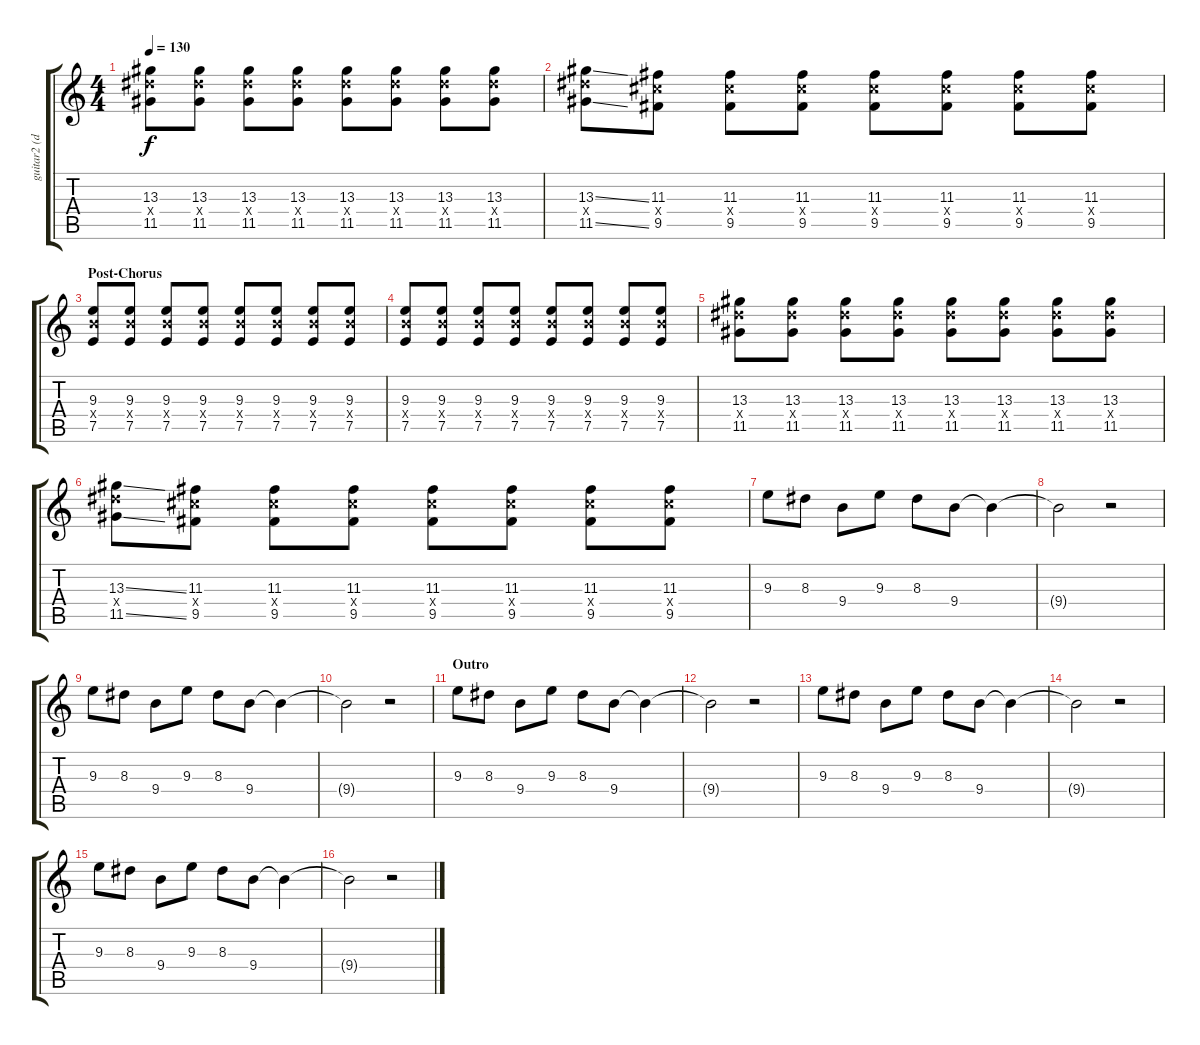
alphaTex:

\track ("guitar2 (dist.)" "guitar2 (d") {instrument distortionguitar}
\staff {score tabs}
\tuning (E4 B3 G3 D3 A2 E2) {hide}
\ts (4 4)
\tempo 130
\clef g2
\ks c
(13.3 13.4{x} 11.5).8{dy f} (13.3 13.4{x} 11.5).8 (13.3 13.4{x} 11.5).8 (13.3 13.4{x} 11.5).8 (13.3 13.4{x} 11.5).8 (13.3 13.4{x} 11.5).8 (13.3 13.4{x} 11.5).8 (13.3 13.4{x} 11.5).8 |
(13.3{ss} 13.4{x} 11.5{ss}).8 (11.3 11.4{x} 9.5).8 (11.3 11.4{x} 9.5).8 (11.3 11.4{x} 9.5).8 (11.3 11.4{x} 9.5).8 (11.3 11.4{x} 9.5).8 (11.3 11.4{x} 9.5).8 (11.3 11.4{x} 9.5).8 |
\section ("" "Post-Chorus")
(9.3 9.4{x} 7.5).8 (9.3 9.4{x} 7.5).8 (9.3 9.4{x} 7.5).8 (9.3 9.4{x} 7.5).8 (9.3 9.4{x} 7.5).8 (9.3 9.4{x} 7.5).8 (9.3 9.4{x} 7.5).8 (9.3 9.4{x} 7.5).8 |
(9.3 9.4{x} 7.5).8 (9.3 9.4{x} 7.5).8 (9.3 9.4{x} 7.5).8 (9.3 9.4{x} 7.5).8 (9.3 9.4{x} 7.5).8 (9.3 9.4{x} 7.5).8 (9.3 9.4{x} 7.5).8 (9.3 9.4{x} 7.5).8 |
(13.3 13.4{x} 11.5).8 (13.3 13.4{x} 11.5).8 (13.3 13.4{x} 11.5).8 (13.3 13.4{x} 11.5).8 (13.3 13.4{x} 11.5).8 (13.3 13.4{x} 11.5).8 (13.3 13.4{x} 11.5).8 (13.3 13.4{x} 11.5).8 |
(13.3{ss} 13.4{x} 11.5{ss}).8 (11.3 11.4{x} 9.5).8 (11.3 11.4{x} 9.5).8 (11.3 11.4{x} 9.5).8 (11.3 11.4{x} 9.5).8 (11.3 11.4{x} 9.5).8 (11.3 11.4{x} 9.5).8 (11.3 11.4{x} 9.5).8 |
9.3.8 8.3.8 9.4.8 9.3.8 8.3.8 9.4.8 9.4{t}.4 |
9.4{t}.2 r.2 |
9.3.8 8.3.8 9.4.8 9.3.8 8.3.8 9.4.8 9.4{t}.4 |
9.4{t}.2 r.2 |
\section ("" "Outro")
9.3.8 8.3.8 9.4.8 9.3.8 8.3.8 9.4.8 9.4{t}.4 |
9.4{t}.2 r.2 |
9.3.8 8.3.8 9.4.8 9.3.8 8.3.8 9.4.8 9.4{t}.4 |
9.4{t}.2 r.2 |
9.3.8 8.3.8 9.4.8 9.3.8 8.3.8 9.4.8 9.4{t}.4 |
9.4{t}.2 r.2
